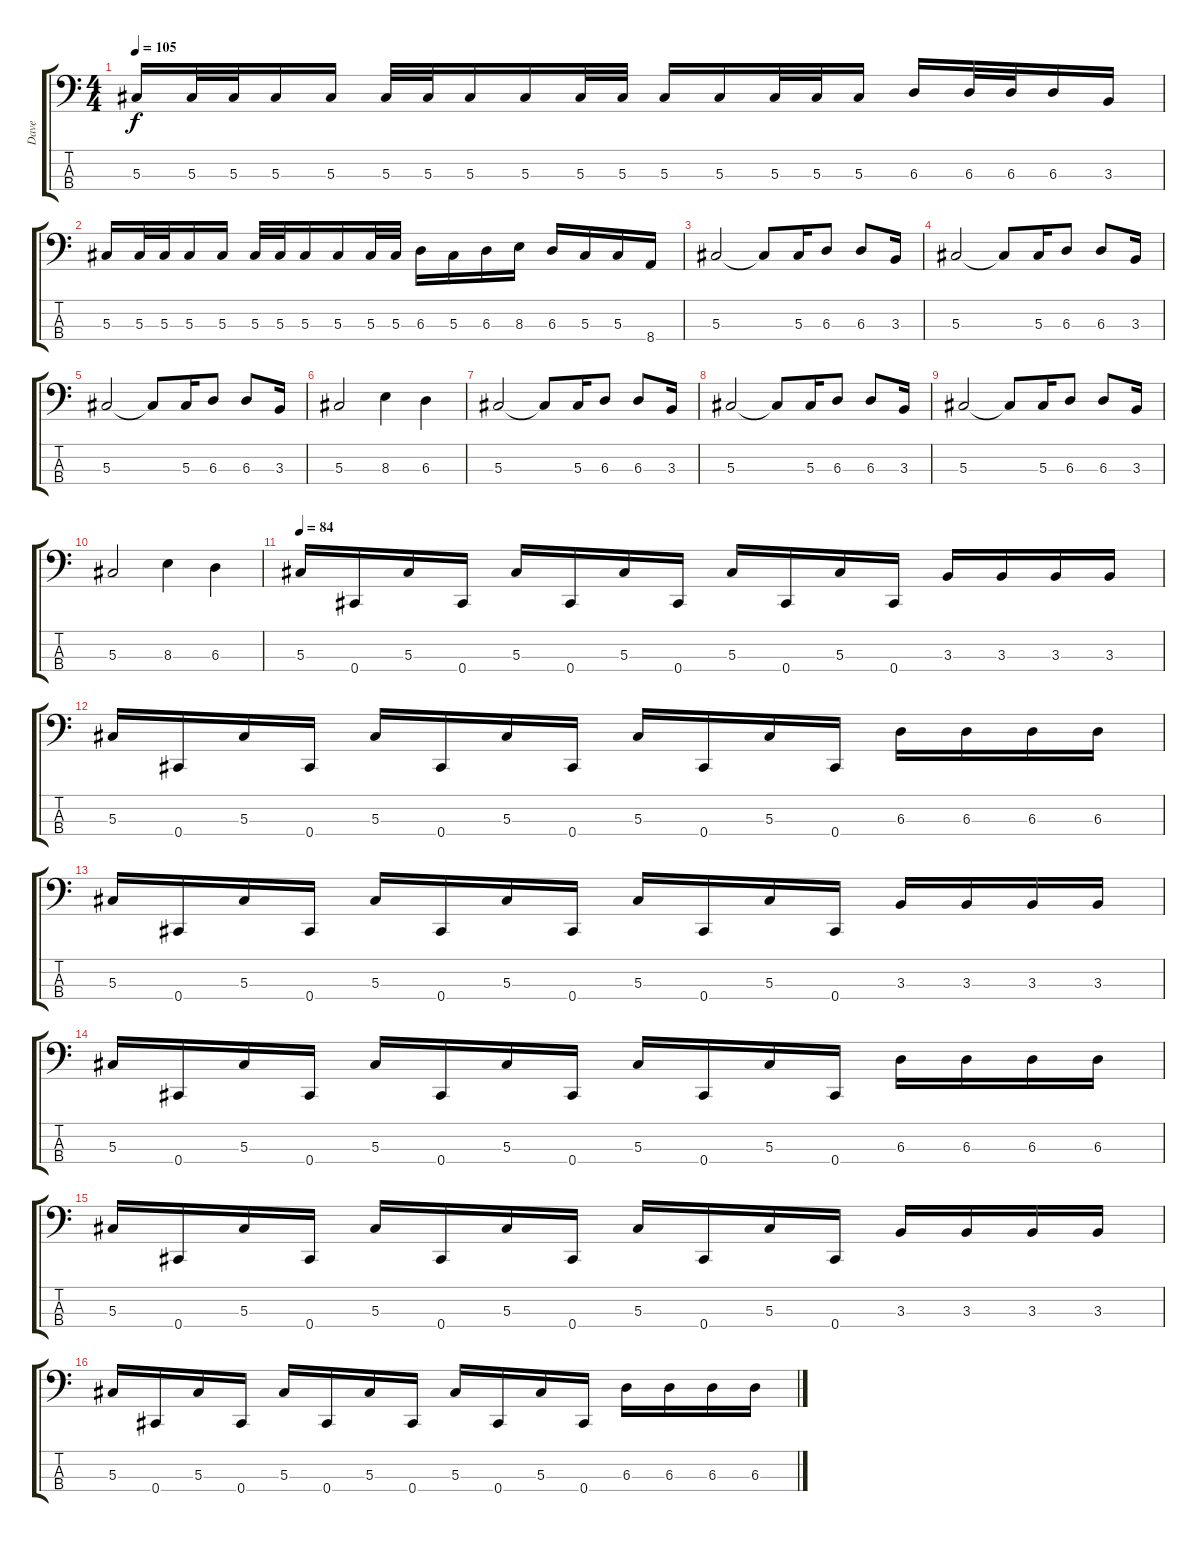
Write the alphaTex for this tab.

\track ("Dave" "Dave") {instrument electricbasspick}
\staff {score tabs}
\tuning (Gb2 Db2 Ab1 Db1) {hide}
\ts (4 4)
\tempo 105
\clef f4
\ks c
5.3.16{dy f} 5.3.32 5.3.32 5.3.16 5.3.16 5.3.32 5.3.32 5.3.16 5.3.16 5.3.32 5.3.32 5.3.16 5.3.16 5.3.32 5.3.32 5.3.16 6.3.16 6.3.32 6.3.32 6.3.16 3.3.16 |
5.3.16 5.3.32 5.3.32 5.3.16 5.3.16 5.3.32 5.3.32 5.3.16 5.3.16 5.3.32 5.3.32 6.3.16 5.3.16 6.3.16 8.3.16 6.3.16 5.3.16 5.3.16 8.4.16 |
5.3.2{instrument electricbassfinger} 5.3{t}.8 5.3.16 6.3.8 6.3.8 3.3.16 |
5.3.2 5.3{t}.8 5.3.16 6.3.8 6.3.8 3.3.16 |
5.3.2 5.3{t}.8 5.3.16 6.3.8 6.3.8 3.3.16 |
5.3.2 8.3.4 6.3.4 |
5.3.2 5.3{t}.8 5.3.16 6.3.8 6.3.8 3.3.16 |
5.3.2 5.3{t}.8 5.3.16 6.3.8 6.3.8 3.3.16 |
5.3.2 5.3{t}.8 5.3.16 6.3.8 6.3.8 3.3.16 |
5.3.2 8.3.4 6.3.4 |
\tempo 84
5.3.16{instrument electricbasspick} 0.4.16 5.3.16 0.4.16 5.3.16 0.4.16 5.3.16 0.4.16 5.3.16 0.4.16 5.3.16 0.4.16 3.3.16 3.3.16 3.3.16 3.3.16 |
5.3.16 0.4.16 5.3.16 0.4.16 5.3.16 0.4.16 5.3.16 0.4.16 5.3.16 0.4.16 5.3.16 0.4.16 6.3.16 6.3.16 6.3.16 6.3.16 |
5.3.16 0.4.16 5.3.16 0.4.16 5.3.16 0.4.16 5.3.16 0.4.16 5.3.16 0.4.16 5.3.16 0.4.16 3.3.16 3.3.16 3.3.16 3.3.16 |
5.3.16 0.4.16 5.3.16 0.4.16 5.3.16 0.4.16 5.3.16 0.4.16 5.3.16 0.4.16 5.3.16 0.4.16 6.3.16 6.3.16 6.3.16 6.3.16 |
5.3.16 0.4.16 5.3.16 0.4.16 5.3.16 0.4.16 5.3.16 0.4.16 5.3.16 0.4.16 5.3.16 0.4.16 3.3.16 3.3.16 3.3.16 3.3.16 |
5.3.16 0.4.16 5.3.16 0.4.16 5.3.16 0.4.16 5.3.16 0.4.16 5.3.16 0.4.16 5.3.16 0.4.16 6.3.16 6.3.16 6.3.16 6.3.16
